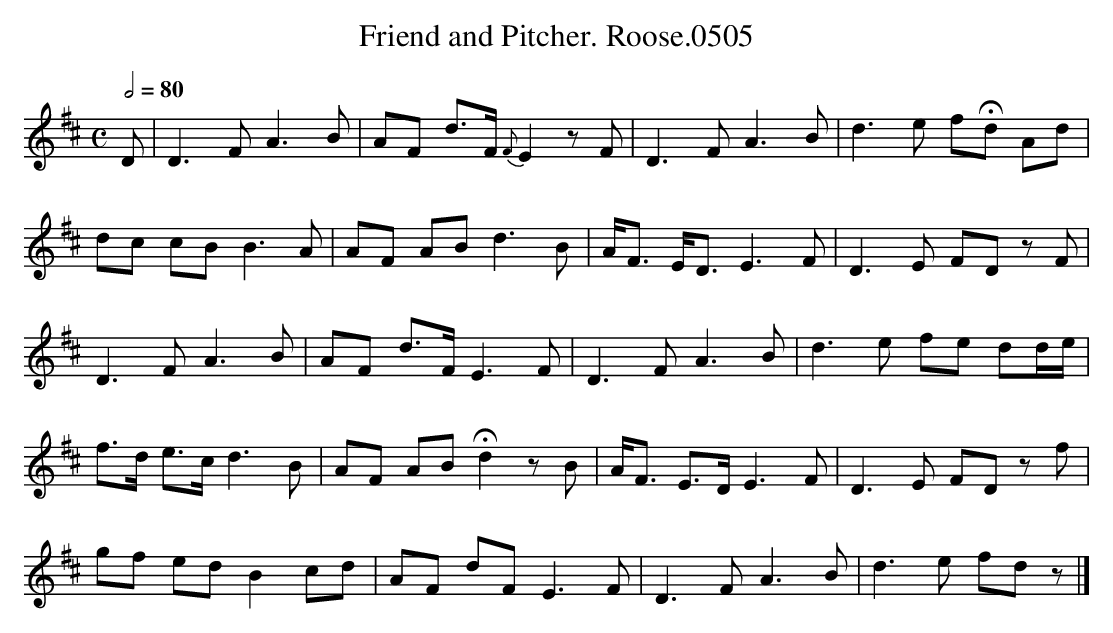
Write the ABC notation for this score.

X:1
T:Friend and Pitcher. Roose.0505
M:C
L:1/8
Q:1/2=80
K:D
D|D3FA3B |AF d3/F/{F}E2zF |D3FA3B |d3e f!fermata!d Ad |
dc cB B3A |AF ABd3B |A<F E<D E3F |D3E FDz F |
D3FA3B |AF d>FE3F |D3FA3B |d3e fe dd/e/ |
f>d e>c d3B |AF AB !fermata!d2 zB |A<F E>DE3F |D3E FD zf |
gf ed B2 cd |AF dF E3F |D3FA3B |d3e fdz|]
